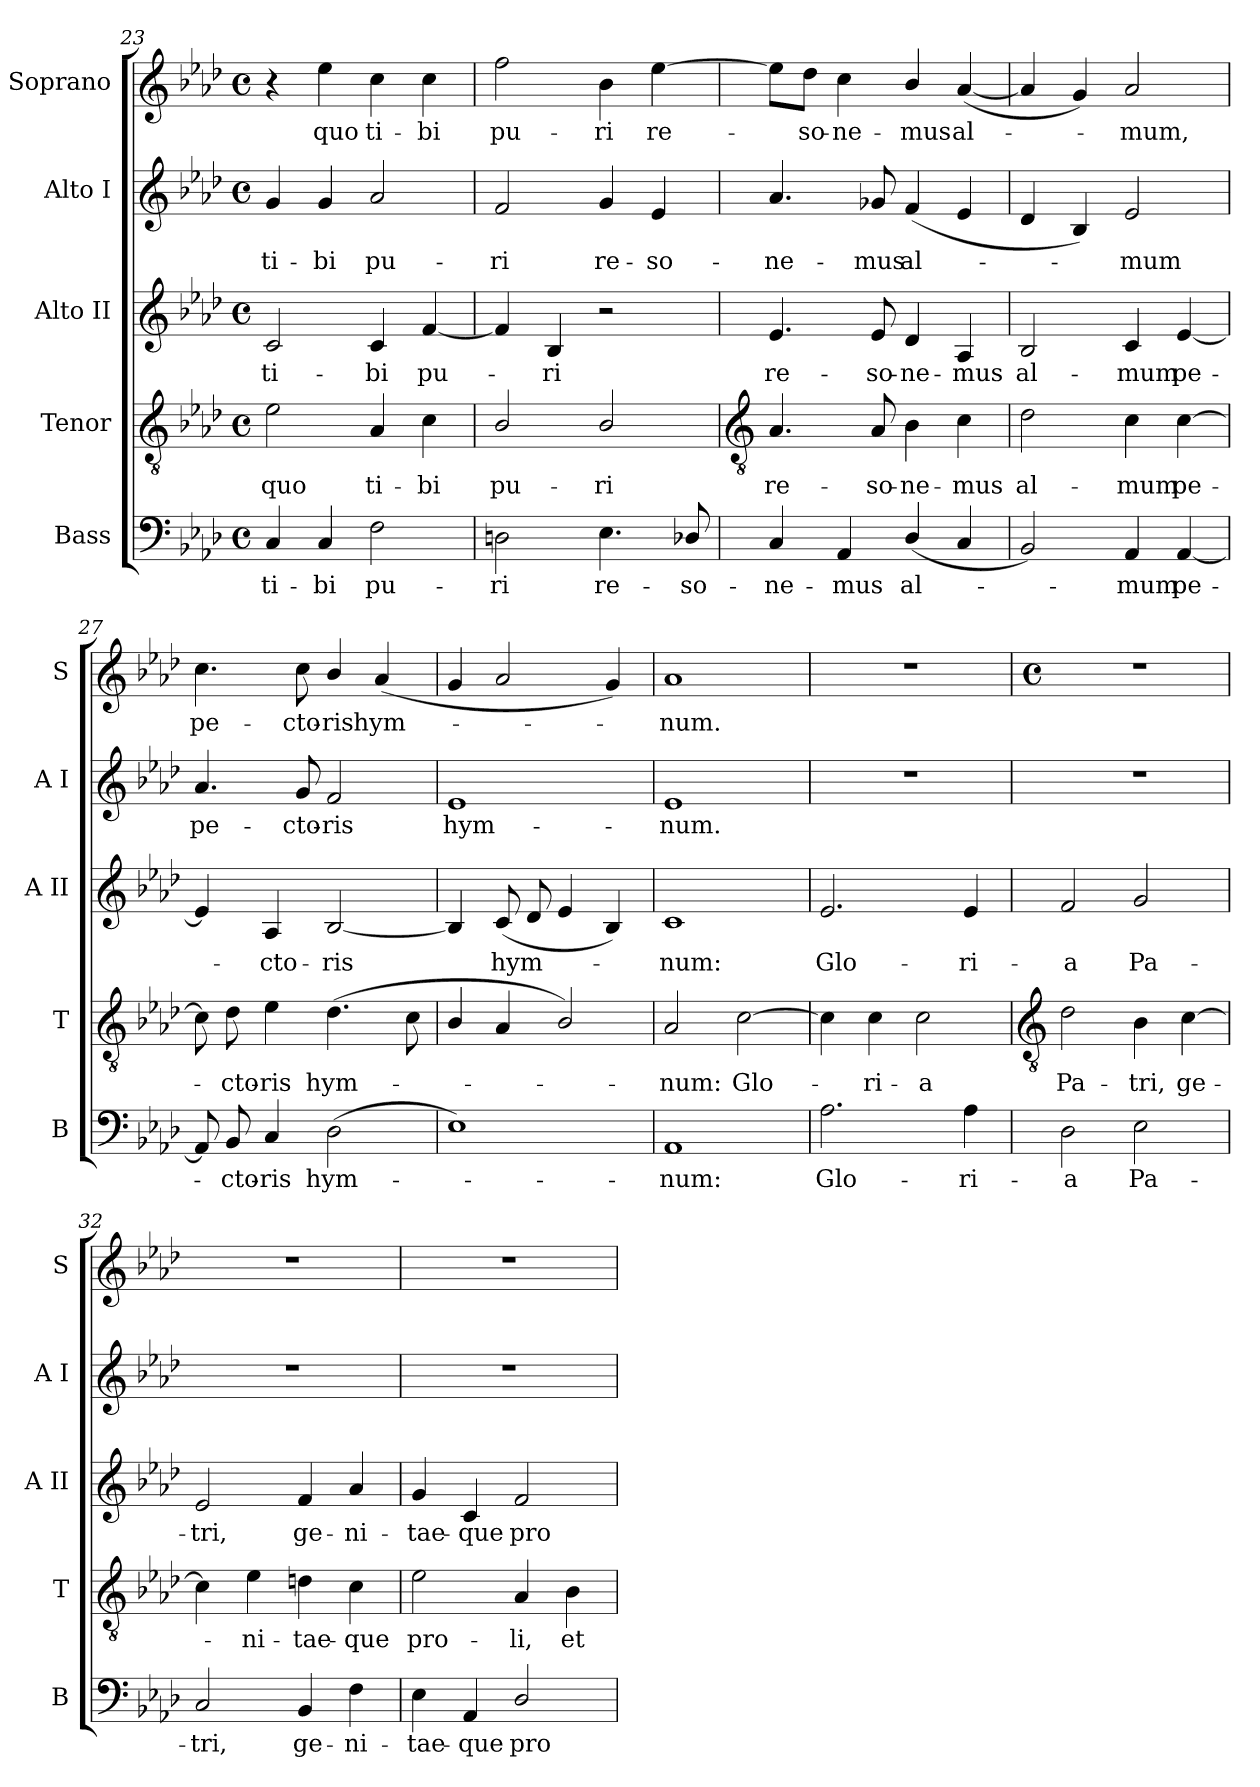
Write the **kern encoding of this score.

**kern	**text	**kern	**text	**kern	**text	**kern	**text	**kern	**text
*part5	*part5	*part4	*part4	*part3	*part3	*part2	*part2	*part1	*part1
*staff5	*staff5	*staff4	*staff4	*staff3	*staff3	*staff2	*staff2	*staff1	*staff1
*I"Bass	*	*I"Tenor	*	*I"Alto II	*	*I"Alto I	*	*I"Soprano	*
*I'B	*	*I'T	*	*I'A II	*	*I'A I	*	*I'S	*
*clefF4	*	*clefGv2	*	*clefG2	*	*clefG2	*	*clefG2	*
*k[b-e-a-d-]	*	*k[b-e-a-d-]	*	*k[b-e-a-d-]	*	*k[b-e-a-d-]	*	*k[b-e-a-d-]	*
*A-:	*	*A-:	*	*A-:	*	*A-:	*	*A-:	*
*M4/4	*	*M4/4	*	*M4/4	*	*M4/4	*	*M4/4	*
*met(c)	*	*met(c)	*	*met(c)	*	*met(c)	*	*met(c)	*
=23	=23	=23	=23	=23	=23	=23	=23	=23	=23
!	!LO:LY:b	!	!LO:LY:b	!	!LO:LY:b	!	!LO:LY:b	!	!
4C	ti-	2e-	quo	2c	ti-	4g	ti-	4r	.
!	!LO:LY:b	!	!	!	!	!	!LO:LY:b	!	!LO:LY:b
4C	-bi	.	.	.	.	4g	-bi	4ee-	quo
!	!LO:LY:b	!	!LO:LY:b	!	!LO:LY:b	!	!LO:LY:b	!	!LO:LY:b
2F	pu-	4A-	ti-	4c	-bi	2a-	pu-	4cc	ti-
!	!	!	!LO:LY:b	!	!LO:LY:b	!	!	!	!LO:LY:b
.	.	4c	-bi	[4f	pu-	.	.	4cc	-bi
=24	=24	=24	=24	=24	=24	=24	=24	=24	=24
!	!LO:LY:b	!	!LO:LY:b	!	!	!	!LO:LY:b	!	!LO:LY:b
2Dn	-ri	2B-/	pu-	4f]	.	2f	-ri	2ff	pu-
!	!	!	!	!	!LO:LY:b	!	!	!	!
.	.	.	.	4B-	ri	.	.	.	.
!	!LO:LY:b	!	!LO:LY:b	!	!	!	!LO:LY:b	!	!LO:LY:b
4.E-	re-	2B-/	-ri	2r	.	4g	re-	4b-	-ri
!	!	!	!	!	!	!	!LO:LY:b	!	!LO:LY:b
.	.	.	.	.	.	4e-	-so-	[4ee-	re-
!	!LO:LY:b	!	!	!	!	!	!	!	!
8D-X/L	-so-	.	.	.	.	.	.	.	.
!!LO:LB:g=z
=25	=25	=25	=25	=25	=25	=25	=25	=25	=25
*	*	*clefGv2	*	*	*	*	*	*	*
!	!LO:LY:b	!	!LO:LY:b	!	!LO:LY:b	!	!LO:LY:b	!	!
4C	-ne-	4.A-	re-	4.e-	re-	4.a-	-ne-	8ee-\L]	.
!	!	!	!	!	!	!	!	!	!LO:LY:b
.	.	.	.	.	.	.	.	8dd-\J	so-
!	!LO:LY:b	!	!	!	!	!	!	!	!LO:LY:b
4AA-	-mus	.	.	.	.	.	.	4cc	-ne-
!	!	!	!LO:LY:b	!	!LO:LY:b	!	!LO:LY:b	!	!
.	.	8A-	-so-	8e-	-so-	8g-X	-mus	.	.
!	!LO:LY:b	!	!LO:LY:b	!	!LO:LY:b	!	!LO:LY:b	!	!LO:LY:b
(<4D-/	al-	4B-	-ne-	4d-	-ne-	(<4f	al-	4b-/	-mus
!	!	!	!LO:LY:b	!	!LO:LY:b	!	!	!	!LO:LY:b
4C	.	4c	-mus	4A-	-mus	4e-	.	(<[4a-	al-
=26	=26	=26	=26	=26	=26	=26	=26	=26	=26
!	!	!	!LO:LY:b	!	!LO:LY:b	!	!	!	!
2BB-)	.	2d-	al-	2B-	al-	4d-	.	4a-]	.
.	.	.	.	.	.	4B-)	.	4g)	.
!	!LO:LY:b	!	!LO:LY:b	!	!LO:LY:b	!	!LO:LY:b	!	!LO:LY:b
4AA-	mum	4c	-mum	4c	-mum	2e-	mum	2a-	mum,
!	!LO:LY:b	!	!LO:LY:b	!	!LO:LY:b	!	!	!	!
[4AA-	pe-	[4c	pe-	[4e-	pe-	.	.	.	.
=27	=27	=27	=27	=27	=27	=27	=27	=27	=27
!	!	!	!	!	!	!	!LO:LY:b	!	!LO:LY:b
8AA-]	.	8c]	.	4e-]	.	4.a-	pe-	4.cc	pe-
!	!LO:LY:b	!	!LO:LY:b	!	!	!	!	!	!
8BB-	cto-	8d-	cto-	.	.	.	.	.	.
!	!LO:LY:b	!	!LO:LY:b	!	!LO:LY:b	!	!	!	!
4C	-ris	4e-	-ris	4A-	cto-	.	.	.	.
!	!	!	!	!	!	!	!LO:LY:b	!	!LO:LY:b
.	.	.	.	.	.	8g	-cto-	8cc	-cto-
!	!LO:LY:b	!	!LO:LY:b	!	!LO:LY:b	!	!LO:LY:b	!	!LO:LY:b
(>2D-	hym-	(>4.d-	hym-	[2B-	-ris	2f	-ris	4b-/	-ris
!	!	!	!	!	!	!	!	!	!LO:LY:b
.	.	.	.	.	.	.	.	(<4a-	hym-
.	.	8cL	.	.	.	.	.	.	.
=28	=28	=28	=28	=28	=28	=28	=28	=28	=28
!	!	!	!	!	!	!	!LO:LY:b	!	!
1E-)	.	4B-/	.	4B-]	.	1e-	hym-	4g	.
!	!	!	!	!	!LO:LY:b	!	!	!	!
.	.	4A-	.	(<8cL	hym-	.	.	2a-	.
.	.	.	.	8d-	.	.	.	.	.
.	.	2B-/)	.	4e-	.	.	.	.	.
.	.	.	.	4B-)	.	.	.	4g)	.
=29	=29	=29	=29	=29	=29	=29	=29	=29	=29
!	!LO:LY:b	!	!LO:LY:b	!	!LO:LY:b	!	!LO:LY:b	!	!LO:LY:b
1AA-	num:	2A-	num:	1c	num:	1e-	-num.	1a-	num.
!	!	!	!LO:LY:b	!	!	!	!	!	!
.	.	[2c	Glo-	.	.	.	.	.	.
=30	=30	=30	=30	=30	=30	=30	=30	=30	=30
!	!LO:LY:b	!	!	!	!LO:LY:b	!	!	!	!
2.A-	Glo-	4c]	.	2.e-	Glo-	1r	.	1r	.
!	!	!	!LO:LY:b	!	!	!	!	!	!
.	.	4c	ri-	.	.	.	.	.	.
!	!	!	!LO:LY:b	!	!	!	!	!	!
.	.	2c	-a	.	.	.	.	.	.
!	!LO:LY:b	!	!	!	!LO:LY:b	!	!	!	!
4A-	-ri-	.	.	4e-	-ri-	.	.	.	.
!!LO:LB:g=z
=31	=31	=31	=31	=31	=31	=31	=31	=31	=31
*	*	*clefGv2	*	*	*	*	*	*	*
*	*	*	*	*	*	*	*	*M4/4	*
*	*	*	*	*	*	*	*	*met(c)	*
!	!LO:LY:b	!	!LO:LY:b	!	!LO:LY:b	!	!	!	!
2D-	-a	2d-	Pa-	2f	-a	1r	.	1r	.
!	!LO:LY:b	!	!LO:LY:b	!	!LO:LY:b	!	!	!	!
2E-	Pa-	4B-	-tri,	2g	Pa-	.	.	.	.
!	!	!	!LO:LY:b	!	!	!	!	!	!
.	.	[4c	ge-	.	.	.	.	.	.
=32	=32	=32	=32	=32	=32	=32	=32	=32	=32
!	!LO:LY:b	!	!	!	!LO:LY:b	!	!	!	!
2C	-tri,	4c]	.	2e-	-tri,	1r	.	1r	.
!	!	!	!LO:LY:b	!	!	!	!	!	!
.	.	4e-	ni-	.	.	.	.	.	.
!	!LO:LY:b	!	!LO:LY:b	!	!LO:LY:b	!	!	!	!
4BB-	ge-	4dn	-tae-	4f	ge-	.	.	.	.
!	!LO:LY:b	!	!LO:LY:b	!	!LO:LY:b	!	!	!	!
4F	-ni-	4c	-que	4a-	-ni-	.	.	.	.
=33	=33	=33	=33	=33	=33	=33	=33	=33	=33
!	!LO:LY:b	!	!LO:LY:b	!	!LO:LY:b	!	!	!	!
4E-	-tae-	2e-	pro-	4g	-tae-	1r	.	1r	.
!	!LO:LY:b	!	!	!	!LO:LY:b	!	!	!	!
4AA-	-que	.	.	4c	-que	.	.	.	.
!	!LO:LY:b	!	!LO:LY:b	!	!LO:LY:b	!	!	!	!
2D-/	pro-	4A-	-li,	2f	pro-	.	.	.	.
!	!	!	!LO:LY:b	!	!	!	!	!	!
.	.	4B-	et	.	.	.	.	.	.
=	=	=	=	=	=	=	=	=	=
*-	*-	*-	*-	*-	*-	*-	*-	*-	*-
